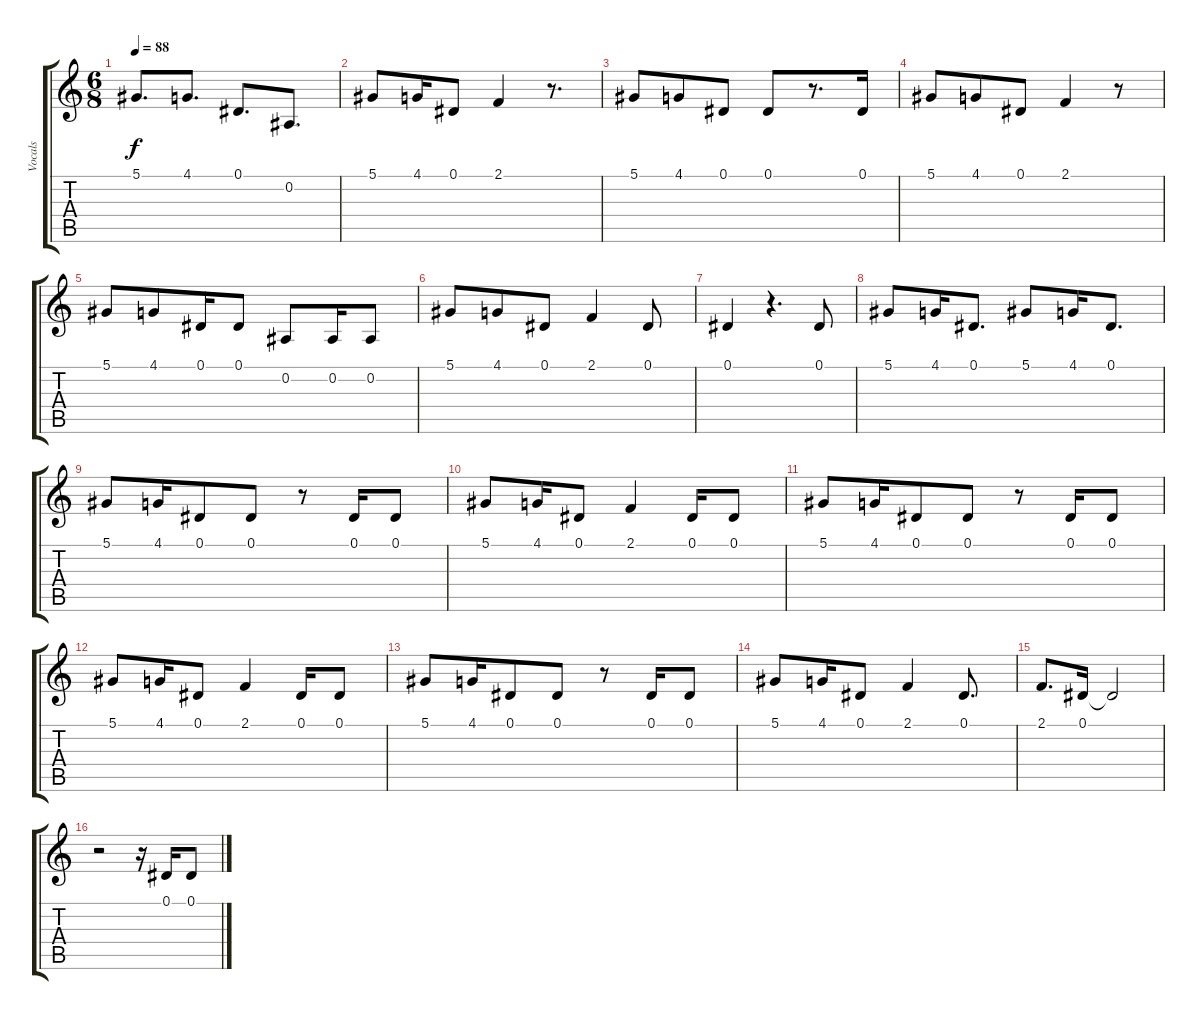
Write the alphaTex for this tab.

\track ("Vocals" "Vocals") {instrument tenorsax}
\staff {score tabs}
\tuning (Eb4 Bb3 Gb3 Db3 Ab2 Eb2) {hide}
\ts (6 8)
\tempo 88
\clef g2
\ks c
5.1.8{d dy f} 4.1.8{d} 0.1.8{d} 0.2.8{d} |
5.1.8 4.1.16 0.1.8 2.1.4 r.8{d} |
5.1.8 4.1.8 0.1.8 0.1.8 r.8{d} 0.1.16 |
5.1.8 4.1.8 0.1.8 2.1.4 r.8 |
5.1.8 4.1.8 0.1.16 0.1.8 0.2.8 0.2.16 0.2.8 |
5.1.8 4.1.8 0.1.8 2.1.4 0.1.8 |
0.1.4 r.4{d} 0.1.8 |
5.1.8 4.1.16 0.1.8{d} 5.1.8 4.1.16 0.1.8{d} |
5.1.8 4.1.16 0.1.8 0.1.8 r.8 0.1.16 0.1.8 |
5.1.8 4.1.16 0.1.8 2.1.4 0.1.16 0.1.8 |
5.1.8 4.1.16 0.1.8 0.1.8 r.8 0.1.16 0.1.8 |
5.1.8 4.1.16 0.1.8 2.1.4 0.1.16 0.1.8 |
5.1.8 4.1.16 0.1.8 0.1.8 r.8 0.1.16 0.1.8 |
5.1.8 4.1.16 0.1.8 2.1.4 0.1.8{d} |
2.1.8{d} 0.1.16 0.1{t}.2 |
r.2 r.16 0.1.16 0.1.8
